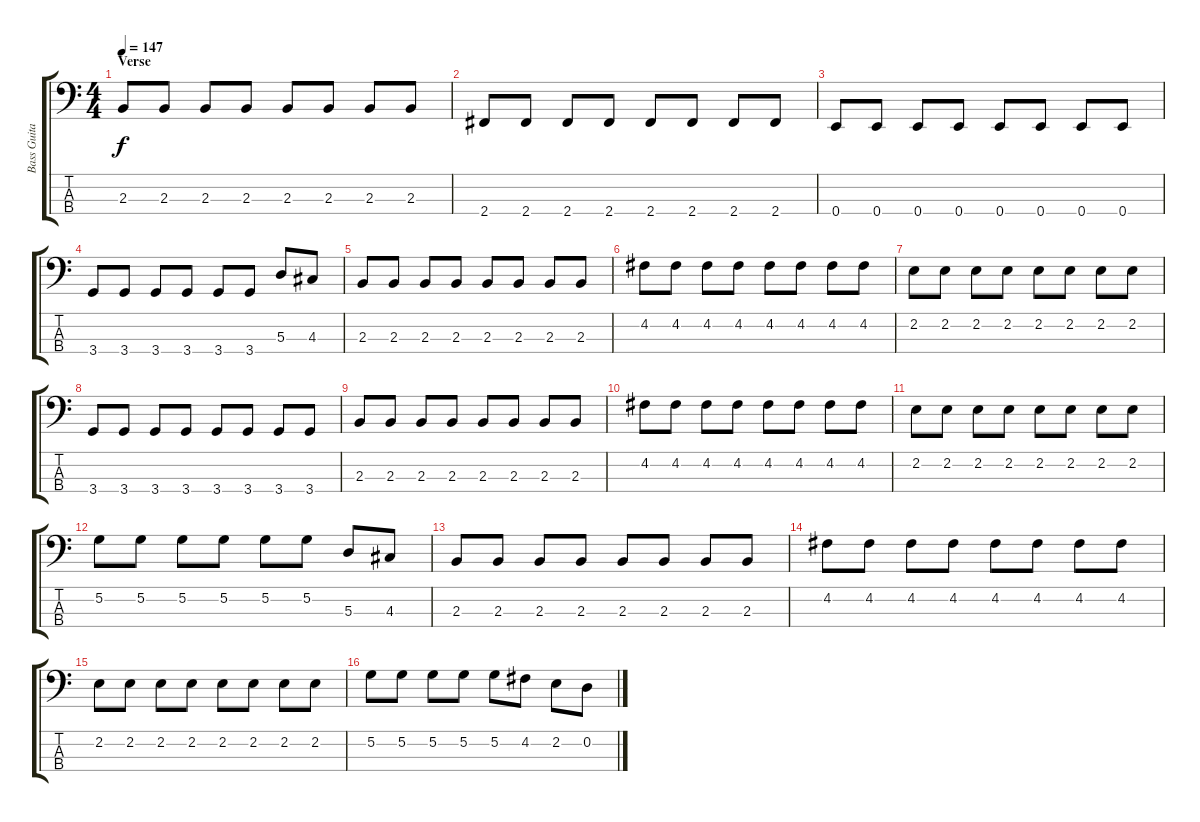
\track ("Bass Guitar" "Bass Guita") {instrument electricbasspick}
\staff {score tabs}
\tuning (G2 D2 A1 E1) {hide}
\ts (4 4)
\section ("" "Verse")
\tempo 147
\clef f4
\ks c
2.3.8{dy f} 2.3.8 2.3.8 2.3.8 2.3.8 2.3.8 2.3.8 2.3.8 |
2.4.8 2.4.8 2.4.8 2.4.8 2.4.8 2.4.8 2.4.8 2.4.8 |
0.4.8 0.4.8 0.4.8 0.4.8 0.4.8 0.4.8 0.4.8 0.4.8 |
3.4.8 3.4.8 3.4.8 3.4.8 3.4.8 3.4.8 5.3.8 4.3.8 |
2.3.8 2.3.8 2.3.8 2.3.8 2.3.8 2.3.8 2.3.8 2.3.8 |
4.2.8 4.2.8 4.2.8 4.2.8 4.2.8 4.2.8 4.2.8 4.2.8 |
2.2.8 2.2.8 2.2.8 2.2.8 2.2.8 2.2.8 2.2.8 2.2.8 |
3.4.8 3.4.8 3.4.8 3.4.8 3.4.8 3.4.8 3.4.8 3.4.8 |
2.3.8 2.3.8 2.3.8 2.3.8 2.3.8 2.3.8 2.3.8 2.3.8 |
4.2.8 4.2.8 4.2.8 4.2.8 4.2.8 4.2.8 4.2.8 4.2.8 |
2.2.8 2.2.8 2.2.8 2.2.8 2.2.8 2.2.8 2.2.8 2.2.8 |
5.2.8 5.2.8 5.2.8 5.2.8 5.2.8 5.2.8 5.3.8 4.3.8 |
2.3.8 2.3.8 2.3.8 2.3.8 2.3.8 2.3.8 2.3.8 2.3.8 |
4.2.8 4.2.8 4.2.8 4.2.8 4.2.8 4.2.8 4.2.8 4.2.8 |
2.2.8 2.2.8 2.2.8 2.2.8 2.2.8 2.2.8 2.2.8 2.2.8 |
5.2.8 5.2.8 5.2.8 5.2.8 5.2.8 4.2.8 2.2.8 0.2.8
